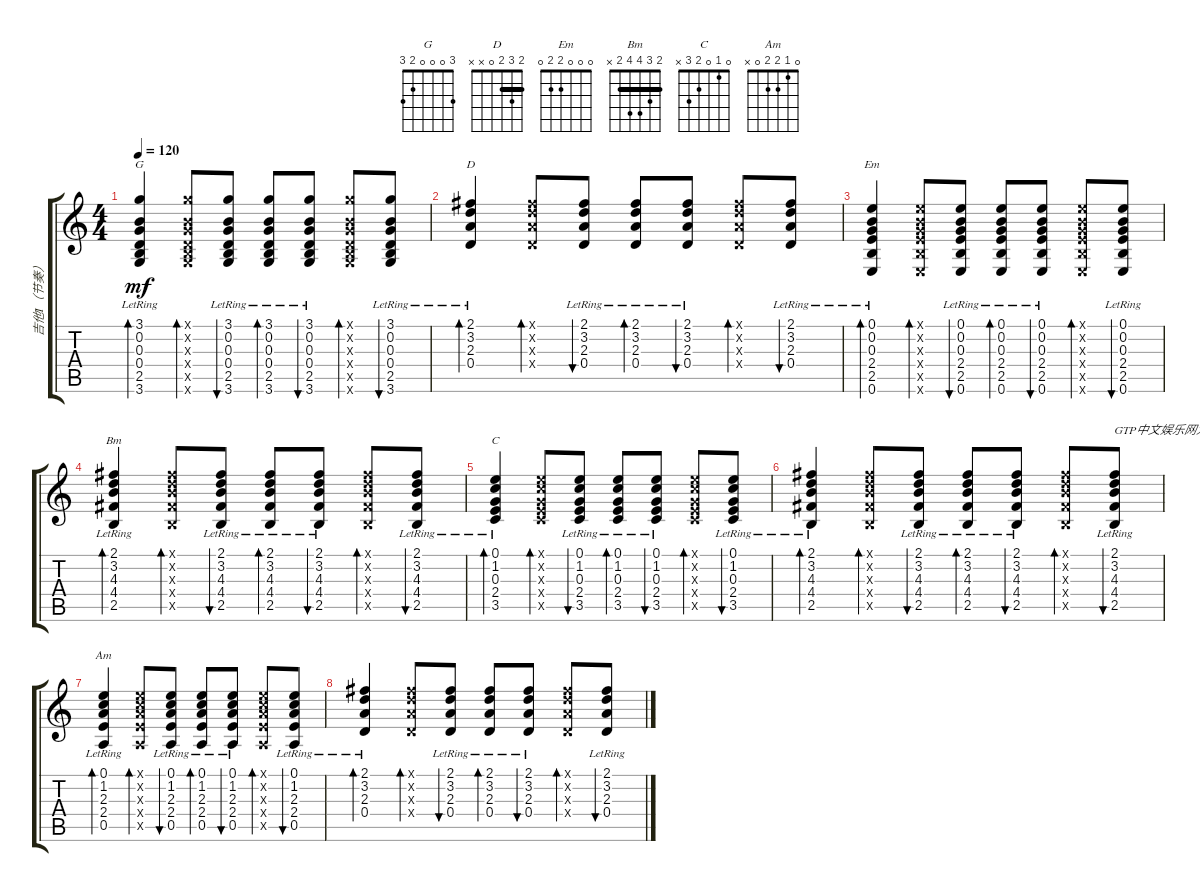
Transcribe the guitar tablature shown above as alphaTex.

\track ("吉他Ⅰ（节奏）" "吉他Ⅰ（节奏）") {instrument acousticguitarsteel}
\staff {score tabs}
\tuning (E4 B3 G3 D3 A2 E2) {hide}
\chord ("G" 3 0 0 0 2 3)
\chord ("D" 2 3 2 0 x x) {barre 2}
\chord ("Em" 0 0 0 2 2 0)
\chord ("Bm" 2 3 4 4 2 x) {barre 2}
\chord ("C" 0 1 0 2 3 x)
\chord ("Am" 0 1 2 2 0 x)
\ts (4 4)
\tempo 120
\clef g2
\ks c
(3.1{lr} 0.2{lr} 0.3{lr} 0.4{lr} 2.5{lr} 3.6{lr}).4{bd 30 ch "G" dy mf} (3.1{x} 0.2{x} 0.3{x} 0.4{x} 2.5{x} 3.6{x}).8{bd 30} (3.1{lr} 0.2{lr} 0.3{lr} 0.4{lr} 2.5{lr} 3.6{lr}).8{bu 30} (3.1{lr} 0.2{lr} 0.3{lr} 0.4{lr} 2.5{lr} 3.6{lr}).8{bd 30} (3.1{lr} 0.2{lr} 0.3{lr} 0.4{lr} 2.5{lr} 3.6{lr}).8{bu 30} (3.1{x} 0.2{x} 0.3{x} 0.4{x} 2.5{x} 3.6{x}).8{bd 30} (3.1{lr} 0.2{lr} 0.3{lr} 0.4{lr} 2.5{lr} 3.6{lr}).8{bu 30} |
(2.1{lr} 3.2{lr} 2.3{lr} 0.4{lr}).4{bd 30 ch "D"} (2.1{x} 3.2{x} 2.3{x} 0.4{x}).8{bd 30} (2.1{lr} 3.2{lr} 2.3{lr} 0.4{lr}).8{bu 30} (2.1{lr} 3.2{lr} 2.3{lr} 0.4{lr}).8{bd 30} (2.1{lr} 3.2{lr} 2.3{lr} 0.4{lr}).8{bu 30} (2.1{x} 3.2{x} 2.3{x} 0.4{x}).8{bd 30} (2.1{lr} 3.2{lr} 2.3{lr} 0.4{lr}).8{bu 30} |
(0.1{lr} 0.2{lr} 0.3{lr} 2.4{lr} 2.5{lr} 0.6{lr}).4{bd 30 ch "Em"} (0.1{x} 0.2{x} 0.3{x} 2.4{x} 2.5{x} 0.6{x}).8{bd 30} (0.1{lr} 0.2{lr} 0.3{lr} 2.4{lr} 2.5{lr} 0.6{lr}).8{bu 30} (0.1{lr} 0.2{lr} 0.3{lr} 2.4{lr} 2.5{lr} 0.6{lr}).8{bd 30} (0.1{lr} 0.2{lr} 0.3{lr} 2.4{lr} 2.5{lr} 0.6{lr}).8{bu 30} (0.1{x} 0.2{x} 0.3{x} 2.4{x} 2.5{x} 0.6{x}).8{bd 30} (0.1{lr} 0.2{lr} 0.3{lr} 2.4{lr} 2.5{lr} 0.6{lr}).8{bu 30} |
(2.1{lr} 3.2{lr} 4.3{lr} 4.4{lr} 2.5{lr}).4{bd 30 ch "Bm"} (2.1{x} 3.2{x} 4.3{x} 4.4{x} 2.5{x}).8{bd 30} (2.1{lr} 3.2{lr} 4.3{lr} 4.4{lr} 2.5{lr}).8{bu 30} (2.1{lr} 3.2{lr} 4.3{lr} 4.4{lr} 2.5{lr}).8{bd 30} (2.1{lr} 3.2{lr} 4.3{lr} 4.4{lr} 2.5{lr}).8{bu 30} (2.1{x} 3.2{x} 4.3{x} 4.4{x} 2.5{x}).8{bd 30} (2.1{lr} 3.2{lr} 4.3{lr} 4.4{lr} 2.5{lr}).8{bu 30} |
(0.1{lr} 1.2{lr} 0.3{lr} 2.4{lr} 3.5{lr}).4{bd 30 ch "C"} (0.1{x} 1.2{x} 0.3{x} 2.4{x} 3.5{x}).8{bd 30} (0.1{lr} 1.2{lr} 0.3{lr} 2.4{lr} 3.5{lr}).8{bu 30} (0.1{lr} 1.2{lr} 0.3{lr} 2.4{lr} 3.5{lr}).8{bd 30} (0.1{lr} 1.2{lr} 0.3{lr} 2.4{lr} 3.5{lr}).8{bu 30} (0.1{x} 1.2{x} 0.3{x} 2.4{x} 3.5{x}).8{bd 30} (0.1{lr} 1.2{lr} 0.3{lr} 2.4{lr} 3.5{lr}).8{bu 30} |
(2.1{lr} 3.2{lr} 4.3{lr} 4.4{lr} 2.5{lr}).4{bd 30} (2.1{x} 3.2{x} 4.3{x} 4.4{x} 2.5{x}).8{bd 30} (2.1{lr} 3.2{lr} 4.3{lr} 4.4{lr} 2.5{lr}).8{bu 30} (2.1{lr} 3.2{lr} 4.3{lr} 4.4{lr} 2.5{lr}).8{bd 30} (2.1{lr} 3.2{lr} 4.3{lr} 4.4{lr} 2.5{lr}).8{bu 30} (2.1{x} 3.2{x} 4.3{x} 4.4{x} 2.5{x}).8{bd 30} (2.1{lr} 3.2{lr} 4.3{lr} 4.4{lr} 2.5{lr}).8{bu 30 txt "GTP中文娱乐网为您提供优秀的谱子"} |
(0.1{lr} 1.2{lr} 2.3{lr} 2.4{lr} 0.5{lr}).4{bd 30 ch "Am"} (0.1{x} 1.2{x} 2.3{x} 2.4{x} 0.5{x}).8{bd 30} (0.1{lr} 1.2{lr} 2.3{lr} 2.4{lr} 0.5{lr}).8{bu 30} (0.1{lr} 1.2{lr} 2.3{lr} 2.4{lr} 0.5{lr}).8{bd 30} (0.1{lr} 1.2{lr} 2.3{lr} 2.4{lr} 0.5{lr}).8{bu 30} (0.1{x} 1.2{x} 2.3{x} 2.4{x} 0.5{x}).8{bd 30} (0.1{lr} 1.2{lr} 2.3{lr} 2.4{lr} 0.5{lr}).8{bu 30} |
(2.1{lr} 3.2{lr} 2.3{lr} 0.4{lr}).4{bd 30} (2.1{x} 3.2{x} 2.3{x} 0.4{x}).8{bd 30} (2.1{lr} 3.2{lr} 2.3{lr} 0.4{lr}).8{bu 30} (2.1{lr} 3.2{lr} 2.3{lr} 0.4{lr}).8{bd 30} (2.1{lr} 3.2{lr} 2.3{lr} 0.4{lr}).8{bu 30} (2.1{x} 3.2{x} 2.3{x} 0.4{x}).8{bd 30} (2.1{lr} 3.2{lr} 2.3{lr} 0.4{lr}).8{bu 30}
